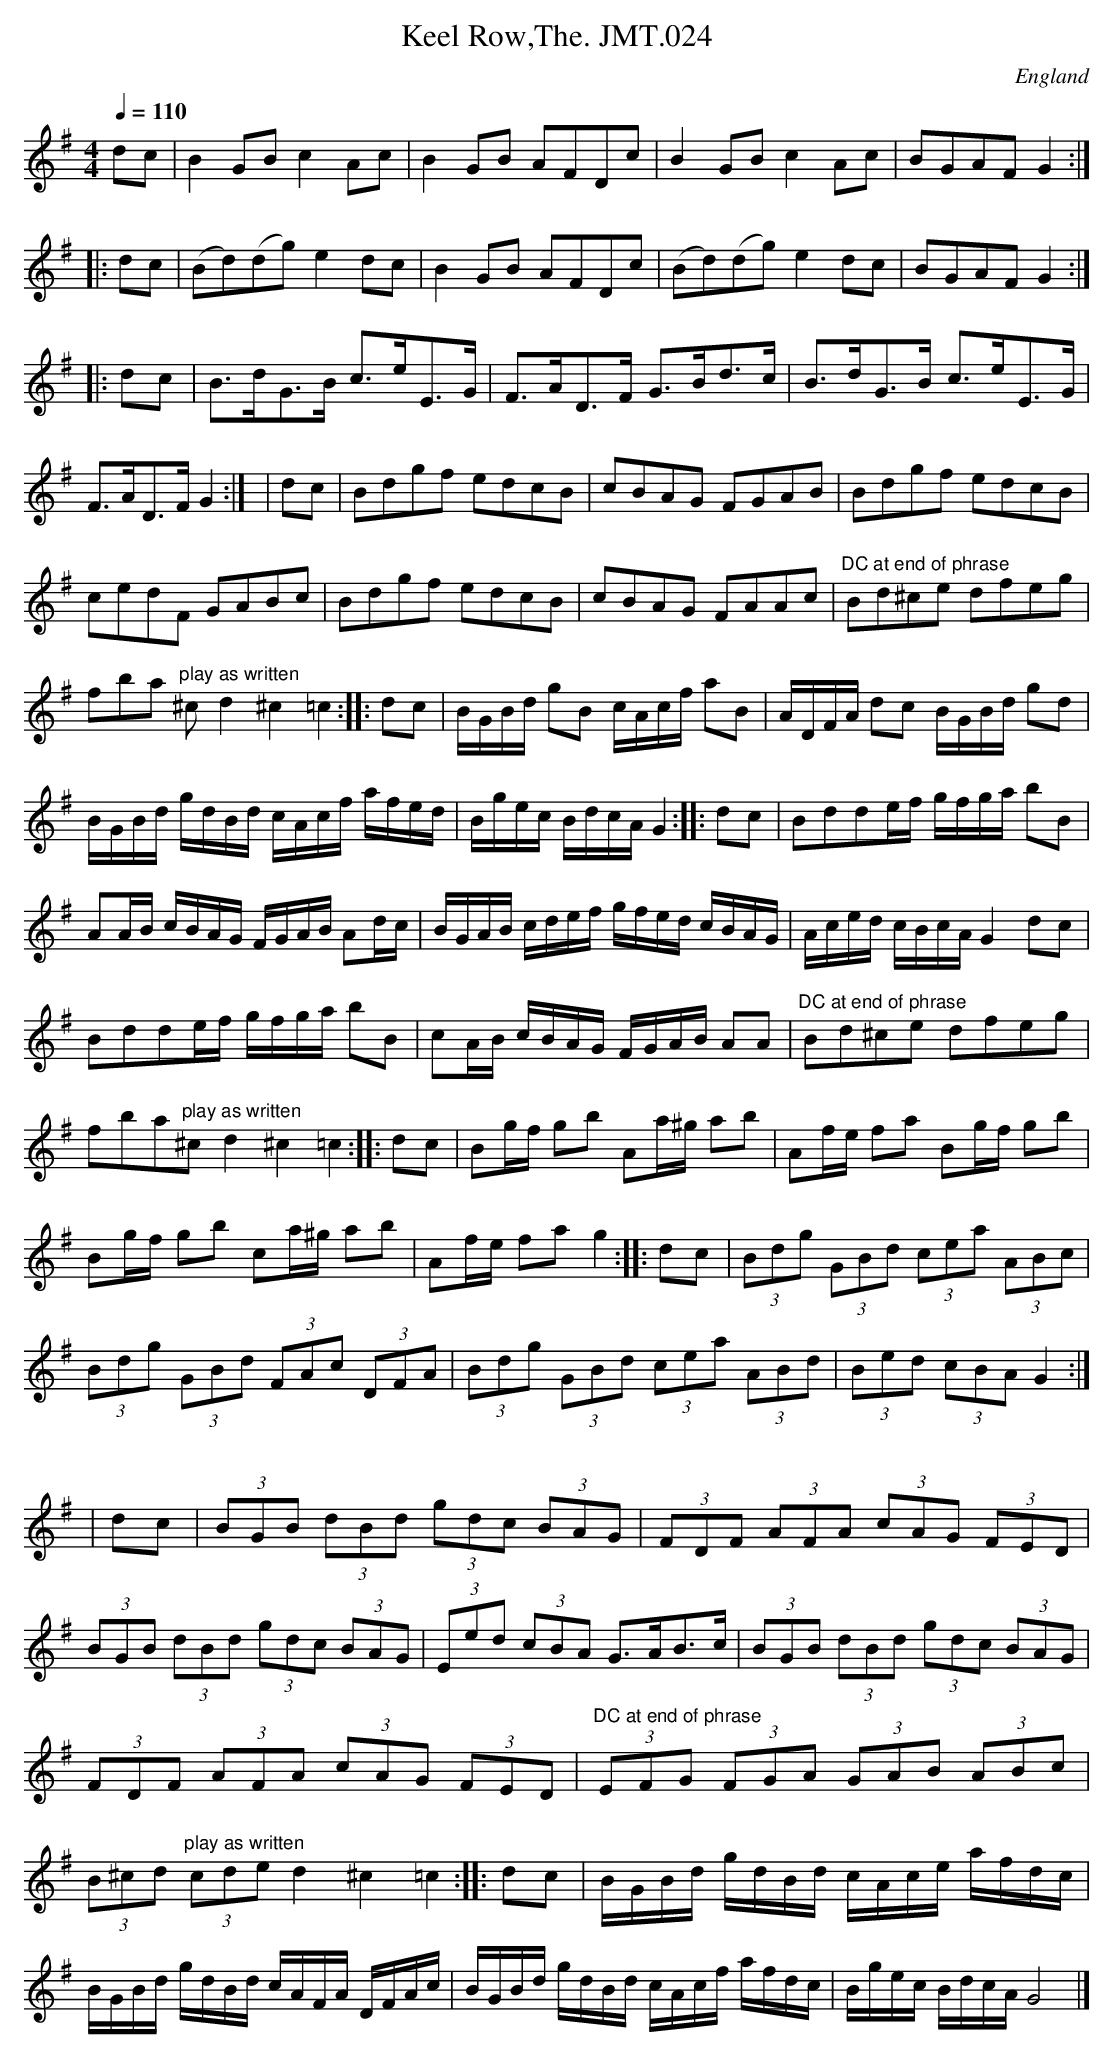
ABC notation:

X:1
T:Keel Row,The. JMT.024
M:4/4
L:1/8
Q:1/4=110
O:England
K:G major
dc|B2GBc2Ac|B2GB AFDc|B2GBc2Ac|BGAFG2:|\
|:dc|(Bd)(dg)e2dc|\
B2GB AFDc|(Bd)(dg)e2dc|BGAFG2:|\
|:dc|B>dG>B c>eE>G|F>AD>F G>Bd>c|\
B>dG>B c>eE>G|F>AD>FG2:|\
|dc|Bdgf edcB|cBAG FGAB|Bdgf edcB|\
cedF GABc|Bdgf edcB|cBAG FAAc|\
"DC at end of phrase"Bd^ce dfeg|fba"play as written"\
^cd2^c2=c2:|\
|:dc|B/G/B/d/ gB c/A/c/f/ aB|A/D/F/A/ dc B/G/B/d/ gd|\
B/G/B/d/ g/d/B/d/ c/A/c/f/ a/f/e/d/|\
B/g/e/c/ B/d/c/A/G2:|\
|:dc|Bdde/f/ g/f/g/a/ bB|AA/B/ c/B/A/G/ F/G/A/B/ Ad/c/|\
B/G/A/B/ c/d/e/f/ g/f/e/d/ c/B/A/G/|A/c/e/d/ c/B/c/A/ G2dc|\
Bdde/f/ g/f/g/a/ bB|\
cA/B/ c/B/A/G/ F/G/A/B/ AA|\
"DC at end of phrase"Bd^ce dfeg|fba"play as written"^cd2^c2=c2:|\
|:dc|Bg/f/ gb Aa/^g/ ab|Af/e/ fa Bg/f/ gb|\
Bg/f/ gb ca/^g/ ab|Af/e/ fag2:|\
|:dc|(3Bdg (3GBd (3cea (3ABc|(3Bdg (3GBd (3FAc (3DFA|\
(3Bdg (3GBd (3cea (3ABd|\
(3Bed (3cBA G2:|\
|dc|(3BGB (3dBd (3gdc (3BAG|(3FDF (3AFA (3cAG (3FED|\
(3BGB (3dBd (3gdc (3BAG|(3Eed (3cBA G>AB>c|\
(3BGB (3dBd (3gdc (3BAG|(3FDF (3AFA (3cAG (3FED|\
"DC at end of phrase"(3EFG (3FGA (3GAB (3ABc|\
(3B^cd"play as written" (3cde d2^c2=c2:|\
|:dc|B/G/B/d/ g/d/B/d/ c/A/c/e/ a/f/d/c/|\
B/G/B/d/ g/d/B/d/ c/A/F/A/ D/F/A/c/|\
B/G/B/d/ g/d/B/d/ c/A/c/f/ a/f/d/c/|B/g/e/c/ B/d/c/A/ G4|]
